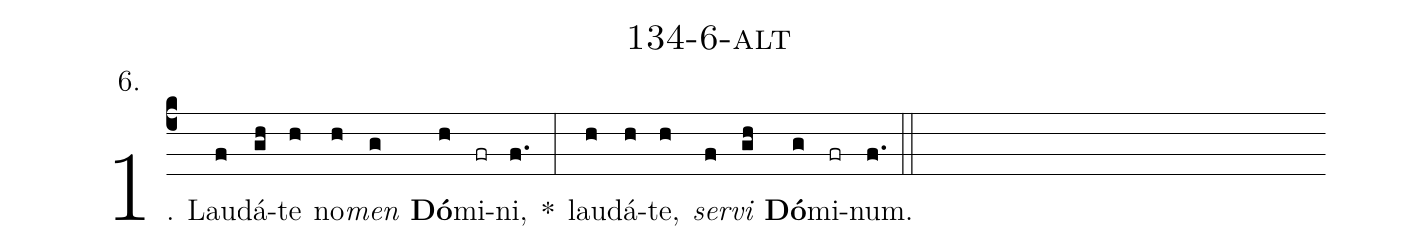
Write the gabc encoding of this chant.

name: 134-6-alt;
annotation: 6.;
%%
(c4)1. Lau(f)dá(gh)te(h) no(h)<i>men</i>(g) <b>Dó</b>(h)mi(fr)ni,(f.) *(:) lau(h)dá(h)te,(h) <i>ser</i>(f)<i>vi</i>(gh) <b>Dó</b>(g)mi(fr)num.(f.) (::)
